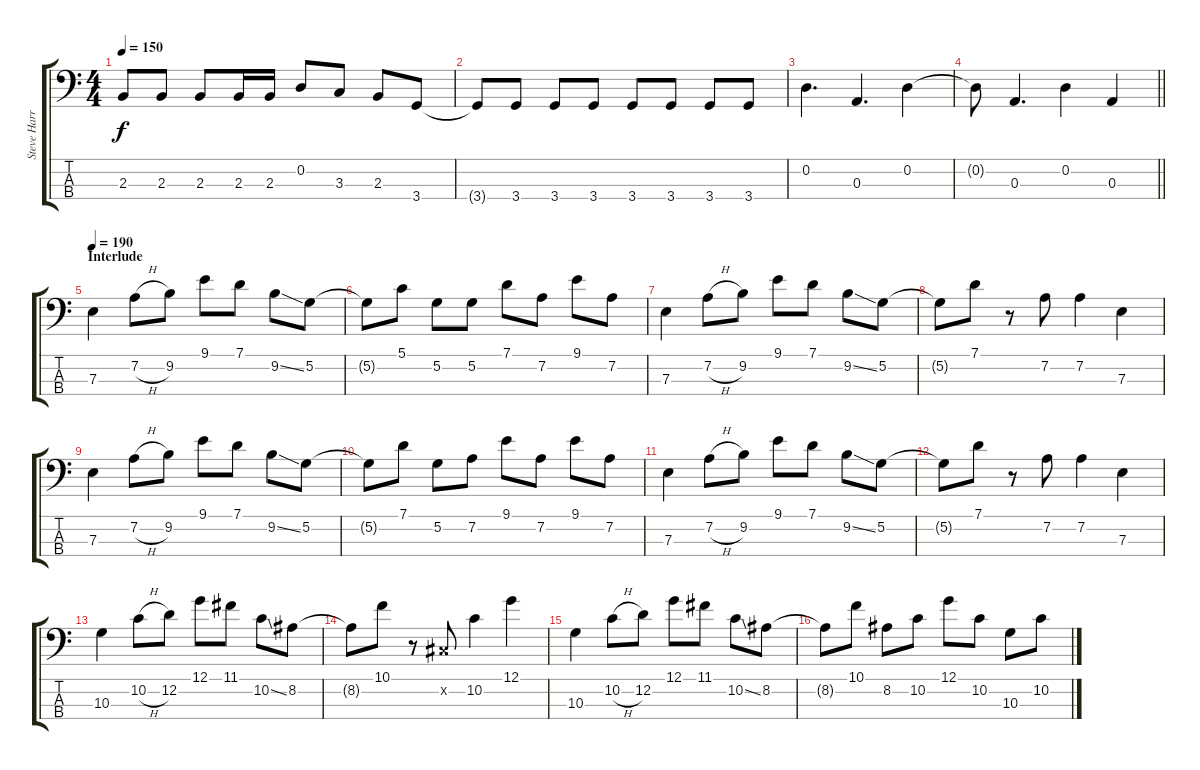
\track ("Steve Harris" "Steve Harr") {instrument electricbasspick}
\staff {score tabs}
\tuning (G2 D2 A1 E1) {hide}
\ts (4 4)
\tempo 150
\clef f4
\ks c
2.3{t}.8{dy f} 2.3.8 2.3.8 2.3.16 2.3.16 0.2.8 3.3.8 2.3.8 3.4.8 |
3.4{t}.8 3.4.8 3.4.8 3.4.8 3.4.8 3.4.8 3.4.8 3.4.8 |
0.2.4{d} 0.3.4{d} 0.2.4 |
\barLineRight lightlight
0.2{t}.8 0.3.4{d} 0.2.4 0.3.4 |
\section ("" "Interlude")
\tempo 190
7.3.4 7.2{h}.8 9.2.8 9.1.8 7.1.8 9.2{ss}.8 5.2.8 |
5.2{t}.8 5.1.8 5.2.8 5.2.8 7.1.8 7.2.8 9.1.8 7.2.8 |
7.3.4 7.2{h}.8 9.2.8 9.1.8 7.1.8 9.2{ss}.8 5.2.8 |
5.2{t}.8 7.1.8 r.8 7.2.8 7.2.4 7.3.4 |
7.3.4 7.2{h}.8 9.2.8 9.1.8 7.1.8 9.2{ss}.8 5.2.8 |
5.2{t}.8 7.1.8 5.2.8 7.2.8 9.1.8 7.2.8 9.1.8 7.2.8 |
7.3.4 7.2{h}.8 9.2.8 9.1.8 7.1.8 9.2{ss}.8 5.2.8 |
5.2{t}.8 7.1.8 r.8 7.2.8 7.2.4 7.3.4 |
10.3.4 10.2{h}.8 12.2.8 12.1.8 11.1.8 10.2{ss}.8 8.2.8 |
8.2{t}.8 10.1.8 r.8 -1.2{x}.8 10.2.4 12.1.4 |
10.3.4 10.2{h}.8 12.2.8 12.1.8 11.1.8 10.2{ss}.8 8.2.8 |
8.2{t}.8 10.1.8 8.2.8 10.2.8 12.1.8 10.2.8 10.3.8 10.2.8
